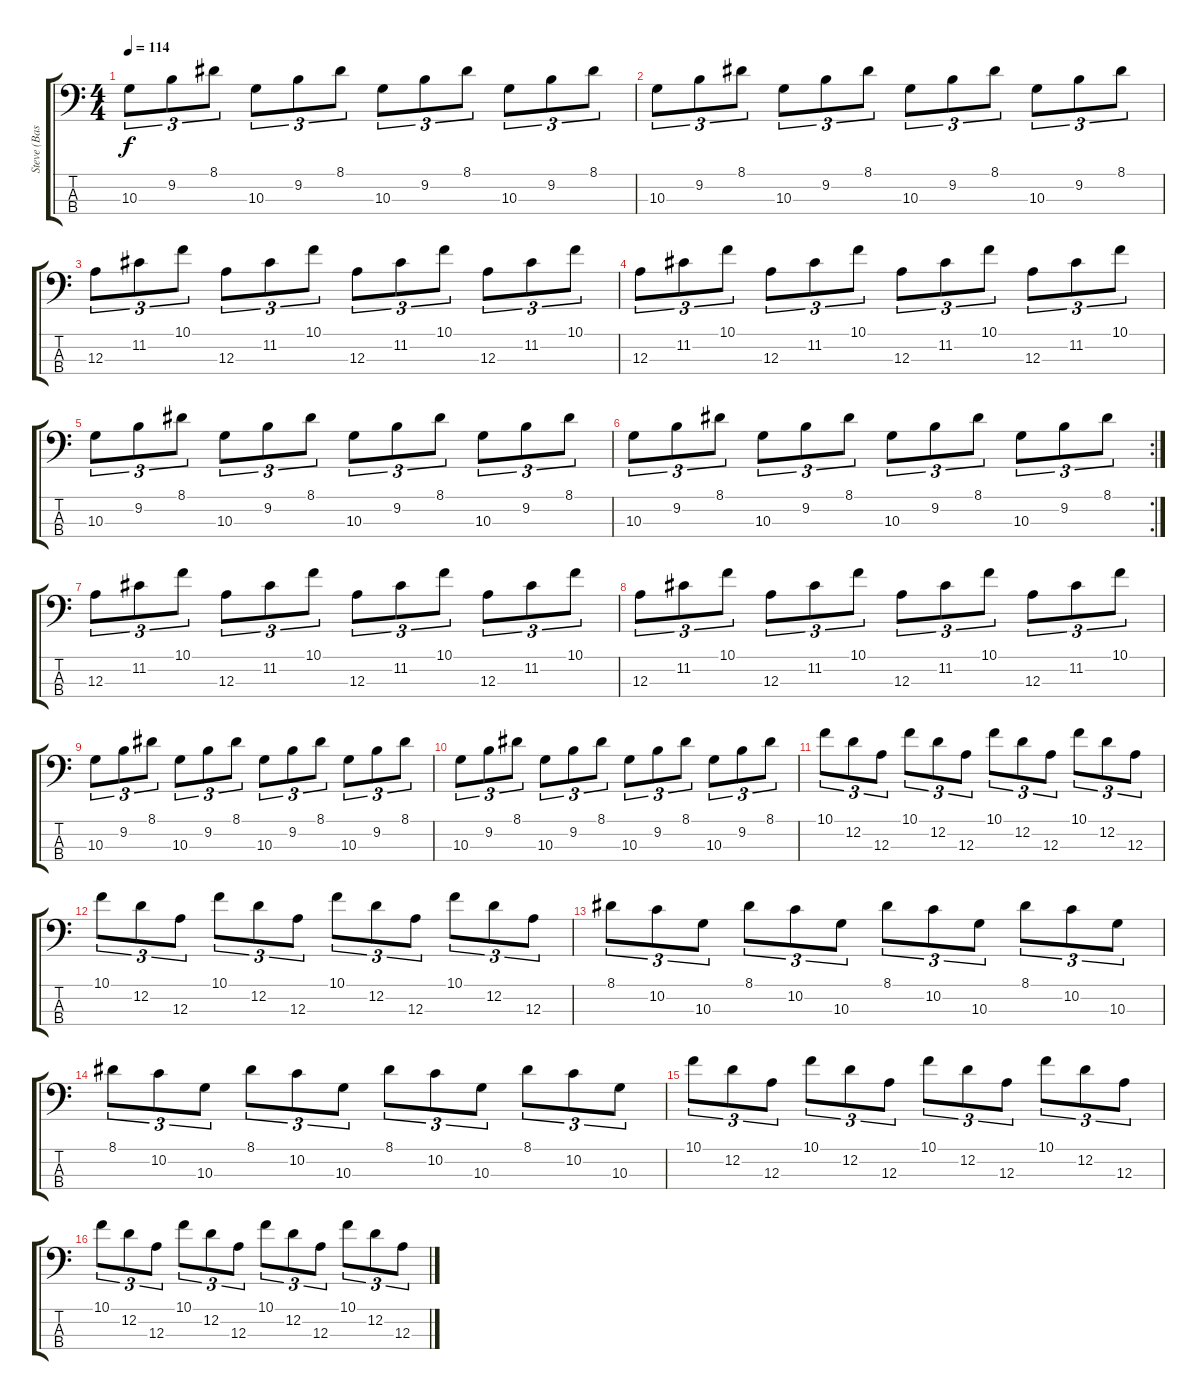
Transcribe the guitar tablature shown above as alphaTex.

\track ("Steve (Bass)" "Steve (Bas") {instrument electricbassfinger}
\staff {score tabs}
\tuning (G2 D2 A1 E1) {hide}
\ts (4 4)
\tempo 114
\clef f4
\ks c
10.3.8{tu (3 2) dy f} 9.2.8{tu (3 2)} 8.1.8{tu (3 2)} 10.3.8{tu (3 2)} 9.2.8{tu (3 2)} 8.1.8{tu (3 2)} 10.3.8{tu (3 2)} 9.2.8{tu (3 2)} 8.1.8{tu (3 2)} 10.3.8{tu (3 2)} 9.2.8{tu (3 2)} 8.1.8{tu (3 2)} |
10.3.8{tu (3 2)} 9.2.8{tu (3 2)} 8.1.8{tu (3 2)} 10.3.8{tu (3 2)} 9.2.8{tu (3 2)} 8.1.8{tu (3 2)} 10.3.8{tu (3 2)} 9.2.8{tu (3 2)} 8.1.8{tu (3 2)} 10.3.8{tu (3 2)} 9.2.8{tu (3 2)} 8.1.8{tu (3 2)} |
12.3.8{tu (3 2)} 11.2.8{tu (3 2)} 10.1.8{tu (3 2)} 12.3.8{tu (3 2)} 11.2.8{tu (3 2)} 10.1.8{tu (3 2)} 12.3.8{tu (3 2)} 11.2.8{tu (3 2)} 10.1.8{tu (3 2)} 12.3.8{tu (3 2)} 11.2.8{tu (3 2)} 10.1.8{tu (3 2)} |
12.3.8{tu (3 2)} 11.2.8{tu (3 2)} 10.1.8{tu (3 2)} 12.3.8{tu (3 2)} 11.2.8{tu (3 2)} 10.1.8{tu (3 2)} 12.3.8{tu (3 2)} 11.2.8{tu (3 2)} 10.1.8{tu (3 2)} 12.3.8{tu (3 2)} 11.2.8{tu (3 2)} 10.1.8{tu (3 2)} |
10.3.8{tu (3 2)} 9.2.8{tu (3 2)} 8.1.8{tu (3 2)} 10.3.8{tu (3 2)} 9.2.8{tu (3 2)} 8.1.8{tu (3 2)} 10.3.8{tu (3 2)} 9.2.8{tu (3 2)} 8.1.8{tu (3 2)} 10.3.8{tu (3 2)} 9.2.8{tu (3 2)} 8.1.8{tu (3 2)} |
\rc 2
10.3.8{tu (3 2)} 9.2.8{tu (3 2)} 8.1.8{tu (3 2)} 10.3.8{tu (3 2)} 9.2.8{tu (3 2)} 8.1.8{tu (3 2)} 10.3.8{tu (3 2)} 9.2.8{tu (3 2)} 8.1.8{tu (3 2)} 10.3.8{tu (3 2)} 9.2.8{tu (3 2)} 8.1.8{tu (3 2)} |
12.3.8{tu (3 2)} 11.2.8{tu (3 2)} 10.1.8{tu (3 2)} 12.3.8{tu (3 2)} 11.2.8{tu (3 2)} 10.1.8{tu (3 2)} 12.3.8{tu (3 2)} 11.2.8{tu (3 2)} 10.1.8{tu (3 2)} 12.3.8{tu (3 2)} 11.2.8{tu (3 2)} 10.1.8{tu (3 2)} |
12.3.8{tu (3 2)} 11.2.8{tu (3 2)} 10.1.8{tu (3 2)} 12.3.8{tu (3 2)} 11.2.8{tu (3 2)} 10.1.8{tu (3 2)} 12.3.8{tu (3 2)} 11.2.8{tu (3 2)} 10.1.8{tu (3 2)} 12.3.8{tu (3 2)} 11.2.8{tu (3 2)} 10.1.8{tu (3 2)} |
10.3.8{tu (3 2)} 9.2.8{tu (3 2)} 8.1.8{tu (3 2)} 10.3.8{tu (3 2)} 9.2.8{tu (3 2)} 8.1.8{tu (3 2)} 10.3.8{tu (3 2)} 9.2.8{tu (3 2)} 8.1.8{tu (3 2)} 10.3.8{tu (3 2)} 9.2.8{tu (3 2)} 8.1.8{tu (3 2)} |
10.3.8{tu (3 2)} 9.2.8{tu (3 2)} 8.1.8{tu (3 2)} 10.3.8{tu (3 2)} 9.2.8{tu (3 2)} 8.1.8{tu (3 2)} 10.3.8{tu (3 2)} 9.2.8{tu (3 2)} 8.1.8{tu (3 2)} 10.3.8{tu (3 2)} 9.2.8{tu (3 2)} 8.1.8{tu (3 2)} |
10.1.8{tu (3 2)} 12.2.8{tu (3 2)} 12.3.8{tu (3 2)} 10.1.8{tu (3 2)} 12.2.8{tu (3 2)} 12.3.8{tu (3 2)} 10.1.8{tu (3 2)} 12.2.8{tu (3 2)} 12.3.8{tu (3 2)} 10.1.8{tu (3 2)} 12.2.8{tu (3 2)} 12.3.8{tu (3 2)} |
10.1.8{tu (3 2)} 12.2.8{tu (3 2)} 12.3.8{tu (3 2)} 10.1.8{tu (3 2)} 12.2.8{tu (3 2)} 12.3.8{tu (3 2)} 10.1.8{tu (3 2)} 12.2.8{tu (3 2)} 12.3.8{tu (3 2)} 10.1.8{tu (3 2)} 12.2.8{tu (3 2)} 12.3.8{tu (3 2)} |
8.1.8{tu (3 2)} 10.2.8{tu (3 2)} 10.3.8{tu (3 2)} 8.1.8{tu (3 2)} 10.2.8{tu (3 2)} 10.3.8{tu (3 2)} 8.1.8{tu (3 2)} 10.2.8{tu (3 2)} 10.3.8{tu (3 2)} 8.1.8{tu (3 2)} 10.2.8{tu (3 2)} 10.3.8{tu (3 2)} |
8.1.8{tu (3 2)} 10.2.8{tu (3 2)} 10.3.8{tu (3 2)} 8.1.8{tu (3 2)} 10.2.8{tu (3 2)} 10.3.8{tu (3 2)} 8.1.8{tu (3 2)} 10.2.8{tu (3 2)} 10.3.8{tu (3 2)} 8.1.8{tu (3 2)} 10.2.8{tu (3 2)} 10.3.8{tu (3 2)} |
10.1.8{tu (3 2)} 12.2.8{tu (3 2)} 12.3.8{tu (3 2)} 10.1.8{tu (3 2)} 12.2.8{tu (3 2)} 12.3.8{tu (3 2)} 10.1.8{tu (3 2)} 12.2.8{tu (3 2)} 12.3.8{tu (3 2)} 10.1.8{tu (3 2)} 12.2.8{tu (3 2)} 12.3.8{tu (3 2)} |
10.1.8{tu (3 2)} 12.2.8{tu (3 2)} 12.3.8{tu (3 2)} 10.1.8{tu (3 2)} 12.2.8{tu (3 2)} 12.3.8{tu (3 2)} 10.1.8{tu (3 2)} 12.2.8{tu (3 2)} 12.3.8{tu (3 2)} 10.1.8{tu (3 2)} 12.2.8{tu (3 2)} 12.3.8{tu (3 2)}
